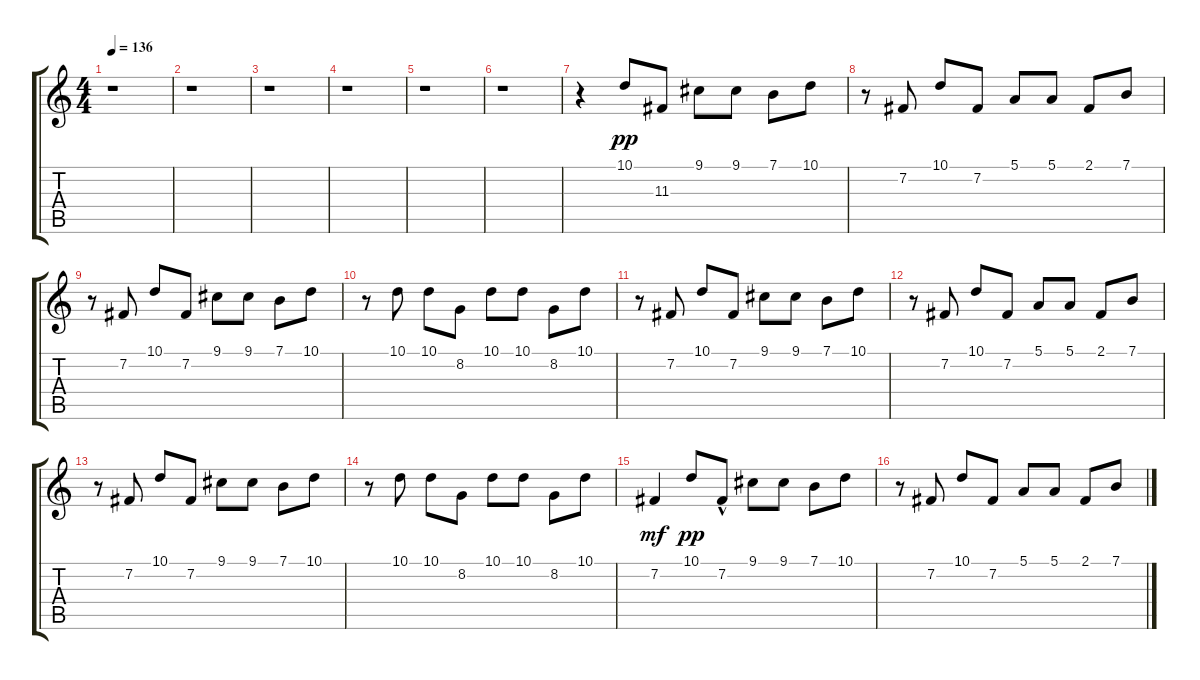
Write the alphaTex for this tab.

\track "" {instrument xylophone}
\staff {score tabs}
\tuning (E4 B3 G3 D3 A2 E2) {hide}
\ts (4 4)
\tempo 136
\clef g2
\ks c
r.1{dy p} |
r.1 |
r.1 |
r.1 |
r.1 |
r.1 |
r.4 10.1.8{dy pp} 11.3.8 9.1.8 9.1.8 7.1.8 10.1.8 |
r.8 7.2.8 10.1.8 7.2.8 5.1.8 5.1.8 2.1.8 7.1.8 |
r.8 7.2.8 10.1.8 7.2.8 9.1.8 9.1.8 7.1.8 10.1.8 |
r.8 10.1.8 10.1.8 8.2.8 10.1.8 10.1.8 8.2.8 10.1.8 |
r.8 7.2.8 10.1.8 7.2.8 9.1.8 9.1.8 7.1.8 10.1.8 |
r.8 7.2.8 10.1.8 7.2.8 5.1.8 5.1.8 2.1.8 7.1.8 |
r.8 7.2.8 10.1.8 7.2.8 9.1.8 9.1.8 7.1.8 10.1.8 |
r.8 10.1.8 10.1.8 8.2.8 10.1.8 10.1.8 8.2.8 10.1.8 |
7.2.4{dy mf} 10.1.8{dy pp} 7.2{hac}.8 9.1.8 9.1.8 7.1.8 10.1.8 |
r.8 7.2.8 10.1.8 7.2.8 5.1.8 5.1.8 2.1.8 7.1.8
